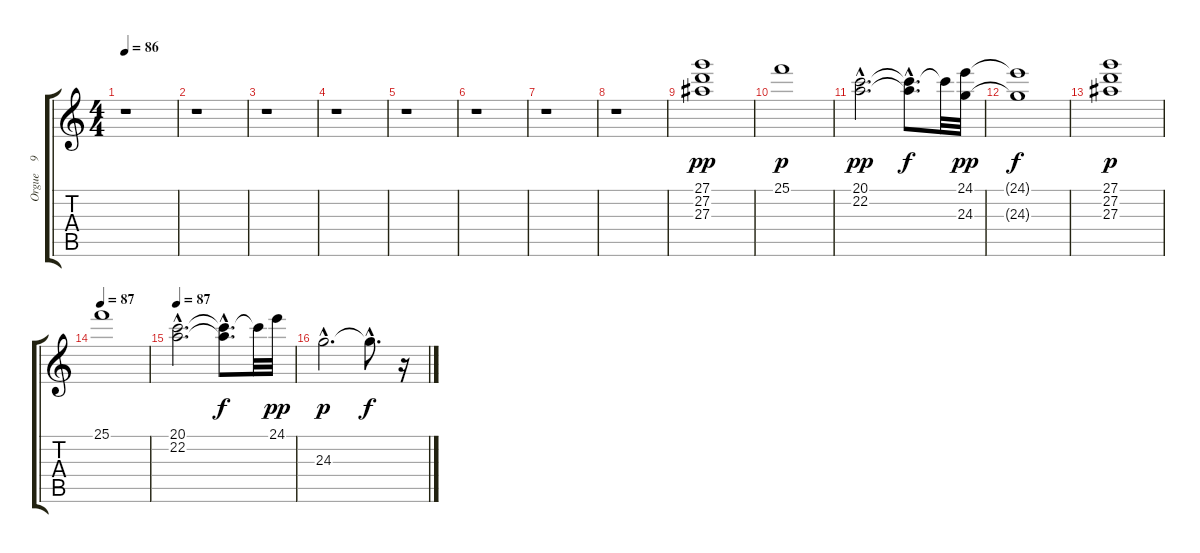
\track ("Orgue    9" "Orgue    9") {instrument rockorgan}
\staff {score tabs}
\tuning (E4 B3 G3 D3 A2 E2) {hide}
\ts (4 4)
\tempo 86
\clef g2
\ks c
r.1{dy pp} |
r.1 |
r.1 |
r.1 |
r.1 |
r.1 |
r.1 |
r.1 |
(27.1 27.2 27.3).1 |
25.1.1{dy p} |
(20.1{hac} 22.2{hac}).2{d dy pp} (20.1{hac t} 22.2{hac t}).8{d dy f} 20.1{t}.32 (24.1 24.3).32{dy pp} |
(24.1{t} 24.3{t}).1{dy f} |
(27.1 27.2 27.3).1{dy p} |
\tempo 87
25.1.1 |
\tempo 87
(20.1{hac} 22.2{hac}).2{d} (20.1{hac t} 22.2{hac t}).8{d dy f} 20.1{t}.32 24.1.32{dy pp} |
24.3{hac}.2{d dy p} 24.3{hac t}.8{d dy f} r.16
